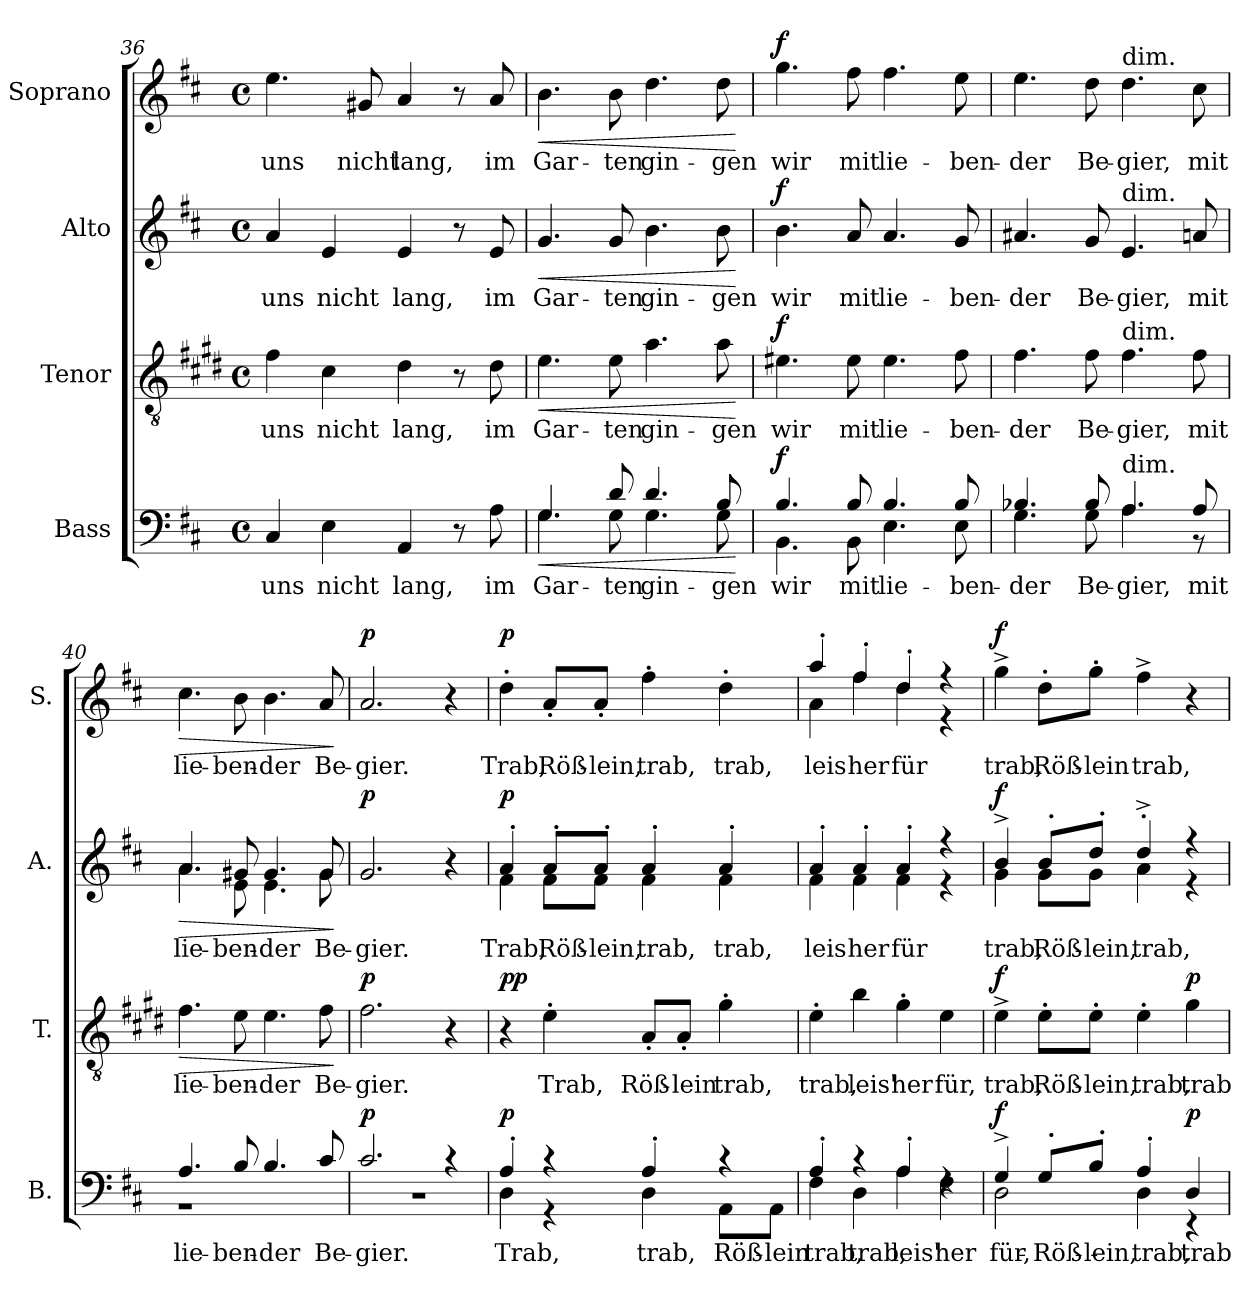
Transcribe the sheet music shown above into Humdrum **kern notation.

**kern	**text	**dynam	**kern	**text	**dynam	**kern	**text	**dynam	**kern	**text	**dynam
*part4	*part4	*part4	*part3	*part3	*part3	*part2	*part2	*part2	*part1	*part1	*part1
*staff4	*staff4	*staff4	*staff3	*staff3	*staff3	*staff2	*staff2	*staff2	*staff1	*staff1	*staff1
*I"Bass	*	*	*I"Tenor	*	*	*I"Alto	*	*	*I"Soprano	*	*
*I'B.	*	*	*I'T.	*	*	*I'A.	*	*	*I'S.	*	*
*clefF4	*	*	*clefGv2	*	*	*clefG2	*	*	*clefG2	*	*
*	*	*	*ITrd1c2	*	*	*	*	*	*	*	*
*k[f#c#]	*	*	*k[f#c#]	*	*	*k[f#c#]	*	*	*k[f#c#]	*	*
*M4/4	*	*	*M4/4	*	*	*M4/4	*	*	*M4/4	*	*
*met(c)	*	*	*met(c)	*	*	*met(c)	*	*	*met(c)	*	*
=36	=36	=36	=36	=36	=36	=36	=36	=36	=36	=36	=36
!	!LO:LY:b	!	!	!LO:LY:b	!	!	!LO:LY:b	!	!	!LO:LY:b	!
4C#/	uns	.	4e\	uns	.	4a/	uns	.	4.ee\	uns	.
!	!LO:LY:b	!	!	!LO:LY:b	!	!	!LO:LY:b	!	!	!	!
4E\	nicht	.	4B\	nicht	.	4e/	nicht	.	.	.	.
!	!	!	!	!	!	!	!	!	!	!LO:LY:b	!
.	.	.	.	.	.	.	.	.	8g#X/	nicht	.
!	!LO:LY:b	!	!	!LO:LY:b	!	!	!LO:LY:b	!	!	!LO:LY:b	!
4AA/	lang,	.	4c#\	lang,	.	4e/	lang,	.	4a/	lang,	.
8r	.	.	8r	.	.	8r	.	.	8r	.	.
!	!LO:LY:b	!	!	!LO:LY:b	!	!	!LO:LY:b	!	!	!LO:LY:b	!
8A\	im	.	8c#\	im	.	8e/	im	.	8a/	im	.
=37	=37	=37	=37	=37	=37	=37	=37	=37	=37	=37	=37
!	!LO:LY:b	!LO:HP:b	!	!LO:LY:b	!LO:HP:b	!	!LO:LY:b	!LO:HP:b	!	!LO:LY:b	!LO:HP:b
*^	*	*	*	*	*	*	*	*	*	*	*
4.G/	4.G\	Gar-	<	4.d\	Gar-	<	4.g/	Gar-	<	4.b\	Gar-	<
!	!	!LO:LY:b	!	!	!LO:LY:b	!	!	!LO:LY:b	!	!	!LO:LY:b	!
8d/	8G\	-ten	.	8d\	-ten	.	8g/	-ten	.	8b\	-ten	.
!	!	!LO:LY:b	!	!	!LO:LY:b	!	!	!LO:LY:b	!	!	!LO:LY:b	!
4.d/	4.G\	gin-	.	4.g\	gin-	.	4.b\	gin-	.	4.dd\	gin-	.
!	!	!LO:LY:b	!	!	!LO:LY:b	!	!	!LO:LY:b	!	!	!LO:LY:b	!
8B/	8G\	-gen	.	8g\	-gen	.	8b\	-gen	.	8dd\	-gen	.
*v	*v	*	*	*	*	*	*	*	*	*	*	*
.	.	[	.	.	[	.	.	[	.	.	[
=38	=38	=38	=38	=38	=38	=38	=38	=38	=38	=38	=38
!	!LO:LY:b	!LO:DY:a	!	!LO:LY:b	!LO:DY:a	!	!LO:LY:b	!LO:DY:a	!	!LO:LY:b	!LO:DY:a
*^	*	*	*	*	*	*	*	*	*	*	*
4.B/	4.BB\	wir	f	4.d#X\	wir	f	4.b\	wir	f	4.gg\	wir	f
!	!	!LO:LY:b	!	!	!LO:LY:b	!	!	!LO:LY:b	!	!	!LO:LY:b	!
8B/	8BB\	mit	.	8d#\	mit	.	8a/	mit	.	8ff#\	mit	.
!	!	!LO:LY:b	!	!	!LO:LY:b	!	!	!LO:LY:b	!	!	!LO:LY:b	!
4.B/	4.E\	lie-	.	4.d#\	lie-	.	4.a/	lie-	.	4.ff#\	lie-	.
!	!	!LO:LY:b	!	!	!LO:LY:b	!	!	!LO:LY:b	!	!	!LO:LY:b	!
8B/	8E\	-ben-	.	8e\	-ben-	.	8g/	-ben-	.	8ee\	-ben-	.
=39	=39	=39	=39	=39	=39	=39	=39	=39	=39	=39	=39	=39
!	!	!LO:LY:b	!	!	!LO:LY:b	!	!	!LO:LY:b	!	!	!LO:LY:b	!
4.B-X/	4.G\	-der	.	4.e\	-der	.	4.a#X/	-der	.	4.ee\	-der	.
!	!	!LO:LY:b	!	!	!LO:LY:b	!	!	!LO:LY:b	!	!	!LO:LY:b	!
8B-/	8G\	Be-	.	8e\	Be-	.	8g/	Be-	.	8dd\	Be-	.
!	!	!	!	!	!	!	!	!	!	!LO:TX:a:t=dim.	!	!
!	!	!	!	!	!	!	!LO:TX:a:t=dim.	!	!	!	!	!
!	!	!	!	!LO:TX:a:t=dim.	!	!	!	!	!	!	!	!
!LO:TX:a:t=dim.	!	!	!	!	!	!	!	!	!	!	!	!
!	!	!LO:LY:b	!	!	!LO:LY:b	!	!	!LO:LY:b	!	!	!LO:LY:b	!
4.A/	4.A\	-gier,	.	4.e\	-gier,	.	4.e/	-gier,	.	4.dd\	-gier,	.
!	!	!LO:LY:b	!	!	!LO:LY:b	!	!	!LO:LY:b	!	!	!LO:LY:b	!
8A/	8r	mit	.	8e\	mit	.	8an/	mit	.	8cc#\	mit	.
!!LO:PB:g=z
=40	=40	=40	=40	=40	=40	=40	=40	=40	=40	=40	=40	=40
!	!	!LO:LY:b	!LO:HP:b	!	!LO:LY:b	!LO:HP:b	!	!LO:LY:b	!LO:HP:b	!	!LO:LY:b	!LO:HP:b
*	*	*	*	*	*	*	*^	*	*	*	*	*
4.A/	1r	lie-	>	4.e\	lie-	>	4.a/	4.a\	lie-	>	4.cc#\	lie-	>
!	!	!LO:LY:b	!	!	!LO:LY:b	!	!	!	!LO:LY:b	!	!	!LO:LY:b	!
8B/	.	-ben-	.	8d\	-ben-	.	8g#X/	8e\	-ben-	.	8b\	-ben-	.
!	!	!LO:LY:b	!	!	!LO:LY:b	!	!	!	!LO:LY:b	!	!	!LO:LY:b	!
4.B/	.	-der	.	4.d\	-der	.	4.g#/	4.e\	-der	.	4.b\	-der	.
!	!	!LO:LY:b	!	!	!LO:LY:b	!	!	!	!LO:LY:b	!	!	!LO:LY:b	!
8c#/	.	Be-	.	8e\	Be-	.	8g#/	8g#\	Be-	.	8a/	Be-	.
*v	*v	*	*	*	*	*	*v	*v	*	*	*	*	*
.	.	]	.	.	]	.	.	]	.	.	]
=41	=41	=41	=41	=41	=41	=41	=41	=41	=41	=41	=41
!	!LO:LY:b	!LO:DY:a	!	!LO:LY:b	!LO:DY:a	!	!LO:LY:b	!LO:DY:a	!	!LO:LY:b	!LO:DY:a
*^	*	*	*	*	*	*	*	*	*	*	*
2.c#/	1r	-gier.	p	2.e\	-gier.	p	2.g/	-gier.	p	2.a/	-gier.	p
4r	.	.	.	4r	.	.	4r	.	.	4r	.	.
=42	=42	=42	=42	=42	=42	=42	=42	=42	=42	=42	=42	=42
!	!	!LO:LY:b	!LO:DY:a	!	!	!LO:DY:a	!	!LO:LY:b	!	!	!LO:LY:b	!
*	*	*	*	*	*	*	*^	*	*	*	*	*
!	!	!	!	!	!	!LO:DY:n=1:a	!	!	!	!LO:DY:a	!	!	!LO:DY:a
4A'/	4D\	Trab,	p	4r	.	p p	4a'/	4f#\	Trab,	p	4dd'\	Trab,	p
!	!	!	!	!	!LO:LY:b	!	!	!	!LO:LY:b	!	!	!LO:LY:b	!
4r	4r	.	.	4d'\	Trab,	.	8a'/L	8f#\L	Röß-	.	8a'/L	Röß-	.
!	!	!	!	!	!	!	!	!	!LO:LY:b	!	!	!LO:LY:b	!
.	.	.	.	.	.	.	8a'/J	8f#\J	-lein,	.	8a'/J	-lein,	.
!	!	!LO:LY:b	!	!	!LO:LY:b	!	!	!	!LO:LY:b	!	!	!LO:LY:b	!
4A'/	4D\	trab,	.	8G'/L	Röß-	.	4a'/	4f#\	trab,	.	4ff#'\	trab,	.
!	!	!	!	!	!LO:LY:b	!	!	!	!	!	!	!	!
.	.	.	.	8G'/J	-lein	.	.	.	.	.	.	.	.
!	!	!LO:LY:b	!	!	!LO:LY:b	!	!	!	!LO:LY:b	!	!	!LO:LY:b	!
4r	8AA\L	Röß-	.	4f#'\	trab,	.	4a'/	4f#\	trab,	.	4dd'\	trab,	.
!	!	!LO:LY:b	!	!	!	!	!	!	!	!	!	!	!
.	8AA\J	-lein	.	.	.	.	.	.	.	.	.	.	.
=43	=43	=43	=43	=43	=43	=43	=43	=43	=43	=43	=43	=43	=43
!	!	!LO:LY:b	!	!	!LO:LY:b	!	!	!	!LO:LY:b	!	!	!LO:LY:b	!
*	*	*	*	*	*	*	*	*	*	*	*^	*	*
4A'/	4F#\	trab,	.	4d'\	trab,	.	4a'/	4f#\	leis	.	4aa'/	4a\	leis	.
!	!	!LO:LY:b	!	!	!LO:LY:b	!	!	!	!LO:LY:b	!	!	!	!LO:LY:b	!
4r	4D\	trab,	.	4a\	leis'	.	4a'/	4f#\	her	.	4ff#'/	4ff#\	her	.
!	!	!LO:LY:b	!	!	!LO:LY:b	!	!	!	!LO:LY:b	!	!	!	!LO:LY:b	!
4A'/	4A\	leis'	.	4f#'\	her	.	4a'/	4f#\	für	.	4dd'/	4dd\	für	.
!	!	!LO:LY:b	!	!	!LO:LY:b	!	!	!	!	!	!	!	!	!
4rF	4F#\	her-	.	4d\	für,	.	4r	4r	.	.	4r	4r	.	.
!!LO:LB:g=z
=44	=44	=44	=44	=44	=44	=44	=44	=44	=44	=44	=44	=44	=44	=44
!	!	!LO:LY:b	!LO:DY:a	!	!LO:LY:b	!LO:DY:a	!	!	!LO:LY:b	!LO:DY:a	!	!	!LO:LY:b	!LO:DY:a
*	*	*	*	*	*	*	*	*	*	*	*v	*v	*	*
4G^/	2D\	-für,	f	4d^\	trab,	f	4b^/	4g\	trab,	f	4gg^\	trab,	f
!	!	!LO:LY:b	!	!	!LO:LY:b	!	!	!	!LO:LY:b	!	!	!LO:LY:b	!
8G'/L	.	Röß-	.	8d'\L	Röß-	.	8b'/L	8g\L	Röß-	.	8dd'\L	Röß-	.
!	!	!LO:LY:b	!	!	!LO:LY:b	!	!	!	!LO:LY:b	!	!	!LO:LY:b	!
8B'/J	.	-lein,	.	8d'\J	-lein,	.	8dd'/J	8g\J	-lein,	.	8gg'\J	-lein	.
!	!	!LO:LY:b	!	!	!LO:LY:b	!	!	!	!LO:LY:b	!	!	!LO:LY:b	!
4A'/	4D\	trab,	.	4d'\	trab,	.	4dd'^/	4a\	trab,	.	4ff#^\	trab,	.
!	!	!LO:LY:b	!LO:DY:a	!	!LO:LY:b	!LO:DY:a	!	!	!	!	!	!	!
4D/	4r	trab	p	4f#\	trab	p	4r	4r	.	.	4r	.	.
*v	*v	*	*	*	*	*	*v	*v	*	*	*	*	*
=	=	=	=	=	=	=	=	=	=	=	=
*-	*-	*-	*-	*-	*-	*-	*-	*-	*-	*-	*-
